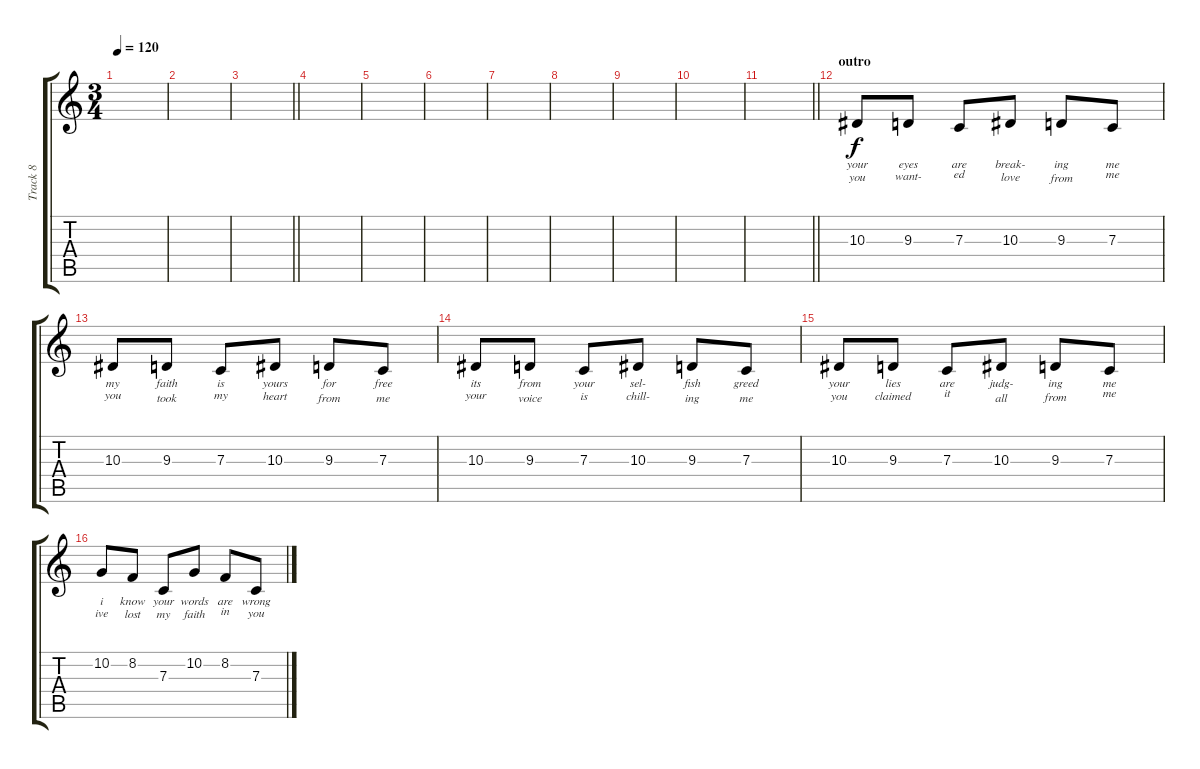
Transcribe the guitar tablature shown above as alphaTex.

\track ("Track 8" "Track 8") {instrument violin}
\staff {score tabs}
\tuning (D4 A3 F3 C3 G2 C2) {hide}
\ts (3 4)
\tempo 120
\clef g2
\ks c
|
|
\barLineRight lightlight
|
|
|
|
|
|
|
|
\barLineRight lightlight
|
\section ("" "outro")
10.3.8{lyrics (0 "your") lyrics (1 "you") lyrics (2 "") lyrics (3 "") lyrics (4 "")} 9.3.8{lyrics (0 "eyes") lyrics (1 "want-") lyrics (2 "") lyrics (3 "") lyrics (4 "")} 7.3.8{lyrics (0 "are") lyrics (1 "ed") lyrics (2 "") lyrics (3 "") lyrics (4 "")} 10.3.8{lyrics (0 "break-") lyrics (1 "love") lyrics (2 "") lyrics (3 "") lyrics (4 "")} 9.3.8{lyrics (0 "ing") lyrics (1 "from") lyrics (2 "") lyrics (3 "") lyrics (4 "")} 7.3.8{lyrics (0 "me") lyrics (1 "me") lyrics (2 "") lyrics (3 "") lyrics (4 "")} |
10.3.8{lyrics (0 "my") lyrics (1 "you") lyrics (2 "") lyrics (3 "") lyrics (4 "")} 9.3.8{lyrics (0 "faith") lyrics (1 "took") lyrics (2 "") lyrics (3 "") lyrics (4 "")} 7.3.8{lyrics (0 "is") lyrics (1 "my") lyrics (2 "") lyrics (3 "") lyrics (4 "")} 10.3.8{lyrics (0 "yours") lyrics (1 "heart") lyrics (2 "") lyrics (3 "") lyrics (4 "")} 9.3.8{lyrics (0 "for") lyrics (1 "from") lyrics (2 "") lyrics (3 "") lyrics (4 "")} 7.3.8{lyrics (0 "free") lyrics (1 "me") lyrics (2 "") lyrics (3 "") lyrics (4 "")} |
10.3.8{lyrics (0 "its") lyrics (1 "your") lyrics (2 "") lyrics (3 "") lyrics (4 "")} 9.3.8{lyrics (0 "from") lyrics (1 "voice") lyrics (2 "") lyrics (3 "") lyrics (4 "")} 7.3.8{lyrics (0 "your") lyrics (1 "is") lyrics (2 "") lyrics (3 "") lyrics (4 "")} 10.3.8{lyrics (0 "sel-") lyrics (1 "chill-") lyrics (2 "") lyrics (3 "") lyrics (4 "")} 9.3.8{lyrics (0 "fish") lyrics (1 "ing") lyrics (2 "") lyrics (3 "") lyrics (4 "")} 7.3.8{lyrics (0 "greed") lyrics (1 "me") lyrics (2 "") lyrics (3 "") lyrics (4 "")} |
10.3.8{lyrics (0 "your") lyrics (1 "you") lyrics (2 "") lyrics (3 "") lyrics (4 "")} 9.3.8{lyrics (0 "lies") lyrics (1 "claimed") lyrics (2 "") lyrics (3 "") lyrics (4 "")} 7.3.8{lyrics (0 "are") lyrics (1 "it") lyrics (2 "") lyrics (3 "") lyrics (4 "")} 10.3.8{lyrics (0 "judg-") lyrics (1 "all") lyrics (2 "") lyrics (3 "") lyrics (4 "")} 9.3.8{lyrics (0 "ing") lyrics (1 "from") lyrics (2 "") lyrics (3 "") lyrics (4 "")} 7.3.8{lyrics (0 "me") lyrics (1 "me") lyrics (2 "") lyrics (3 "") lyrics (4 "")} |
10.2.8{lyrics (0 "i") lyrics (1 "ive") lyrics (2 "") lyrics (3 "") lyrics (4 "")} 8.2.8{lyrics (0 "know") lyrics (1 "lost") lyrics (2 "") lyrics (3 "") lyrics (4 "")} 7.3.8{lyrics (0 "your") lyrics (1 "my") lyrics (2 "") lyrics (3 "") lyrics (4 "")} 10.2.8{lyrics (0 "words") lyrics (1 "faith") lyrics (2 "") lyrics (3 "") lyrics (4 "")} 8.2.8{lyrics (0 "are") lyrics (1 "in") lyrics (2 "") lyrics (3 "") lyrics (4 "")} 7.3.8{lyrics (0 "wrong") lyrics (1 "you") lyrics (2 "") lyrics (3 "") lyrics (4 "")}
